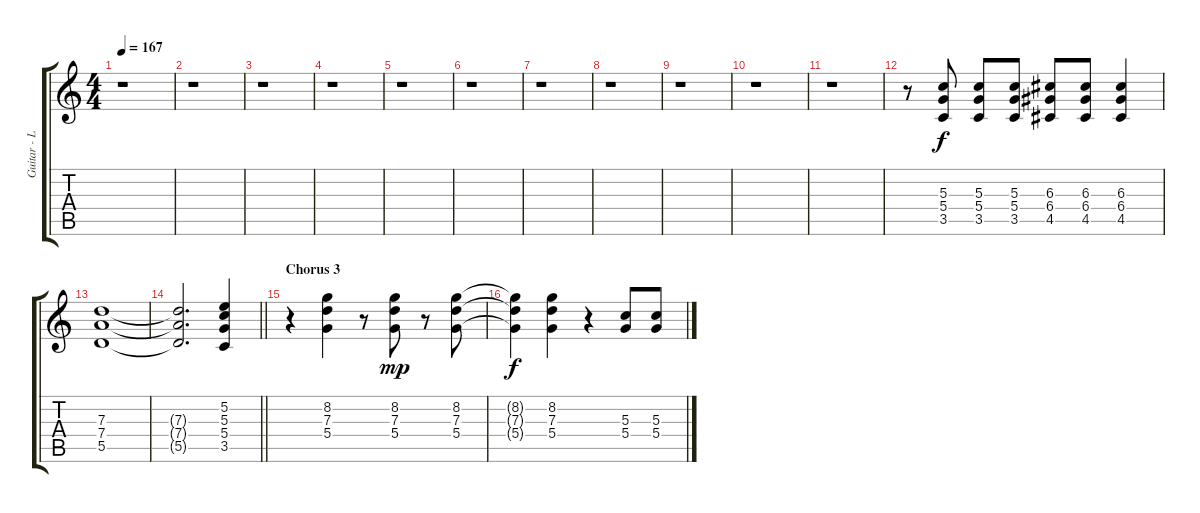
\track ("Guitar - Lead 1" "Guitar - L") {instrument distortionguitar}
\staff {score tabs}
\tuning (E4 B3 G3 D3 A2 E2) {hide}
\ts (4 4)
\tempo 167
\clef g2
\ks aminor
r.1{dy f} |
r.1 |
r.1 |
r.1 |
r.1 |
r.1 |
r.1 |
r.1 |
r.1 |
r.1 |
r.1 |
r.8 (5.3 5.4 3.5).8 (5.3 5.4 3.5).8 (5.3 5.4 3.5).8 (6.3 6.4 4.5).8 (6.3 6.4 4.5).8 (6.3 6.4 4.5).4 |
(7.3 7.4 5.5).1 |
\barLineRight lightlight
(7.3{t} 7.4{t} 5.5{t}).2{d} (5.2 5.3 5.4 3.5).4 |
\section ("" "Chorus 3")
r.4 (8.2 7.3 5.4).4 r.8 (8.2 7.3 5.4).8{dy mp} r.8 (8.2 7.3 5.4).8 |
(8.2{t} 7.3{t} 5.4{t}).4{dy f} (8.2 7.3 5.4).4 r.4 (5.3 5.4).8 (5.3 5.4).8
